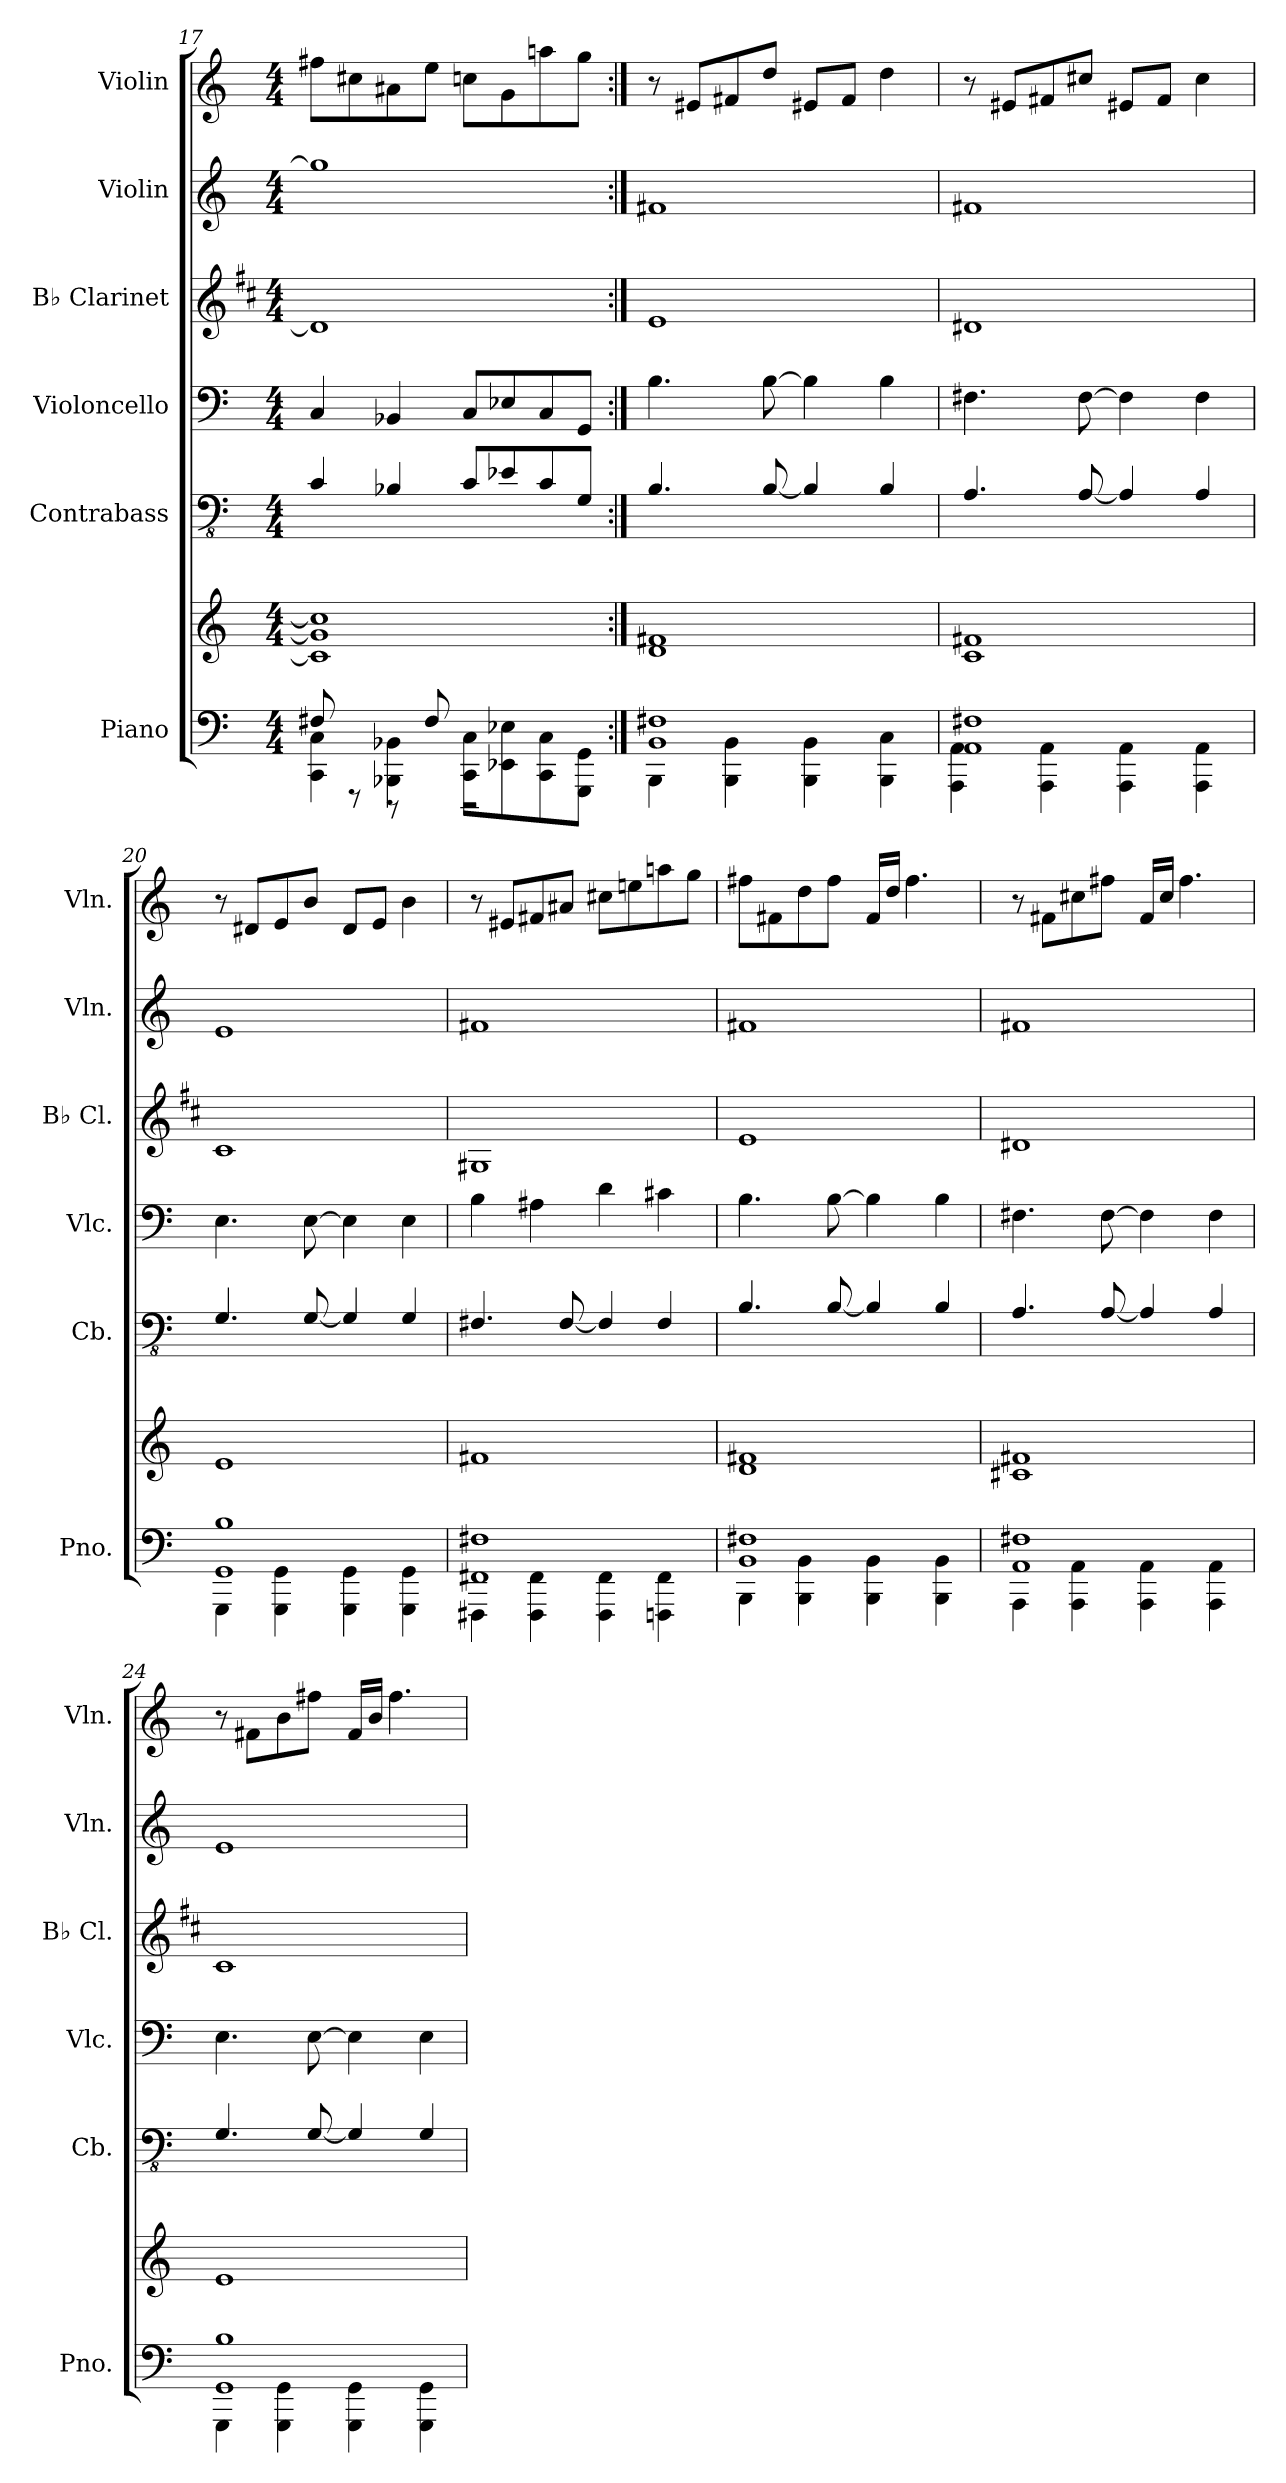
**kern	**kern	**kern	**kern	**kern	**kern	**kern
*part6	*part6	*part5	*part4	*part3	*part2	*part1
*staff7	*staff6	*staff5	*staff4	*staff3	*staff2	*staff1
*I"Piano	*	*I"Contrabass	*I"Violoncello	*I"B♭ Clarinet	*I"Violin	*I"Violin
*I'Pno.	*	*I'Cb.	*I'Vlc.	*I'B♭ Cl.	*I'Vln.	*I'Vln.
!!LO:PB:g=z
*clefF4	*clefG2	*clefFv4	*clefF4	*clefG2	*clefG2	*clefG2
*	*	*ITrd7c12	*	*ITrd1c2	*	*
*k[]	*k[]	*k[]	*k[]	*k[]	*k[]	*k[]
*C:	*C:	*C:	*C:	*C:	*C:	*C:
*M4/4	*M4/4	*M4/4	*M4/4	*M4/4	*M4/4	*M4/4
=17	=17	=17	=17	=17	=17	=17
*^	*	*	*	*	*	*
4CC\ 4C\	8F#X/	1c] 1g] 1cc]	4CC/	4C/	1c]	1gg]	8ff#X\L
.	8r	.	.	.	.	.	8cc#X\
4BBB-X\ 4BB-X\	8r	.	4BBB-X/	4BB-X/	.	.	8a#X\
.	8F#/	.	.	.	.	.	8ee\J
8CC\ 8C\L	2r	.	8CC/L	8C/L	.	.	8ccn\L
8EE-X\ 8E-X\	.	.	8EE-X/	8E-X/	.	.	8g\
8CC\ 8C\	.	.	8CC/	8C/	.	.	8aan\
8GGG\ 8GG\J	.	.	8GGG/J	8GG/J	.	.	8gg\J
=18:|!	=18:|!	=18:|!	=18:|!	=18:|!	=18:|!	=18:|!	=18:|!
1BB 1F#X	4BBB\	1d 1f#X	4.BBB/	4.B\	1d	1f#X	8r
.	.	.	.	.	.	.	8e#X/L
.	4BBB\ 4BB\	.	.	.	.	.	8f#X/
.	.	.	[8BBB/	[8B\	.	.	8dd/J
.	4BBB\ 4BB\	.	4BBB/]	4B\]	.	.	8e#X/L
.	.	.	.	.	.	.	8f#/J
.	4BBB\ 4C\	.	4BBB/	4B\	.	.	4dd\
=19	=19	=19	=19	=19	=19	=19	=19
1AA 1F#X	4AAA\ 4AA\	1c 1f#X	4.AAA/	4.F#X\	1c#X	1f#X	8r
.	.	.	.	.	.	.	8e#X/L
.	4AAA\ 4AA\	.	.	.	.	.	8f#X/
.	.	.	[8AAA/	[8F#\	.	.	8cc#X/J
.	4AAA\ 4AA\	.	4AAA/]	4F#\]	.	.	8e#X/L
.	.	.	.	.	.	.	8f#/J
.	4AAA\ 4AA\	.	4AAA/	4F#\	.	.	4cc#\
=20	=20	=20	=20	=20	=20	=20	=20
1GG 1B	4GGG\	1e	4.GGG/	4.E\	1B	1e	8r
.	.	.	.	.	.	.	8d#X/L
.	4GGG\ 4GG\	.	.	.	.	.	8e/
.	.	.	[8GGG/	[8E\	.	.	8b/J
.	4GGG\ 4GG\	.	4GGG/]	4E\]	.	.	8d#/L
.	.	.	.	.	.	.	8e/J
.	4GGG\ 4GG\	.	4GGG/	4E\	.	.	4b\
!!LO:PB:g=z
=21	=21	=21	=21	=21	=21	=21	=21
1FF#X 1F#X	4FFF#X\	1f#X	4.FFF#X/	4B\	1F#X	1f#X	8r
.	.	.	.	.	.	.	8e#X/L
.	4FFF#\ 4FF#\	.	.	4A#X\	.	.	8f#X/
.	.	.	[8FFF#/	.	.	.	8a#X/J
.	4FFF#\ 4FF#\	.	4FFF#/]	4d\	.	.	8cc#X\L
.	.	.	.	.	.	.	8een\
.	4FFFn\ 4FF#\	.	4FFF#/	4c#X\	.	.	8aan\
.	.	.	.	.	.	.	8gg\J
=22	=22	=22	=22	=22	=22	=22	=22
1BB 1F#X	4BBB\	1d 1f#X	4.BBB/	4.B\	1d	1f#X	8ff#X\L
.	.	.	.	.	.	.	8f#X\
.	4BBB\ 4BB\	.	.	.	.	.	8dd\
.	.	.	[8BBB/	[8B\	.	.	8ff#\J
.	4BBB\ 4BB\	.	4BBB/]	4B\]	.	.	16f#/LL
.	.	.	.	.	.	.	16dd/JJ
.	.	.	.	.	.	.	4.ff#\
.	4BBB\ 4BB\	.	4BBB/	4B\	.	.	.
=23	=23	=23	=23	=23	=23	=23	=23
1AA 1F#X	4AAA\	1c#X 1f#X	4.AAA/	4.F#X\	1c#X	1f#X	8r
.	.	.	.	.	.	.	8f#X\L
.	4AAA\ 4AA\	.	.	.	.	.	8cc#X\
.	.	.	[8AAA/	[8F#\	.	.	8ff#X\J
.	4AAA\ 4AA\	.	4AAA/]	4F#\]	.	.	16f#/LL
.	.	.	.	.	.	.	16cc#/JJ
.	.	.	.	.	.	.	4.ff#\
.	4AAA\ 4AA\	.	4AAA/	4F#\	.	.	.
!!LO:PB:g=z
=24	=24	=24	=24	=24	=24	=24	=24
1GG 1B	4GGG\	1e	4.GGG/	4.E\	1B	1e	8r
.	.	.	.	.	.	.	8f#X\L
.	4GGG\ 4GG\	.	.	.	.	.	8b\
.	.	.	[8GGG/	[8E\	.	.	8ff#X\J
.	4GGG\ 4GG\	.	4GGG/]	4E\]	.	.	16f#/LL
.	.	.	.	.	.	.	16b/JJ
.	.	.	.	.	.	.	4.ff#\
.	4GGG\ 4GG\	.	4GGG/	4E\	.	.	.
*v	*v	*	*	*	*	*	*
=	=	=	=	=	=	=
*-	*-	*-	*-	*-	*-	*-
